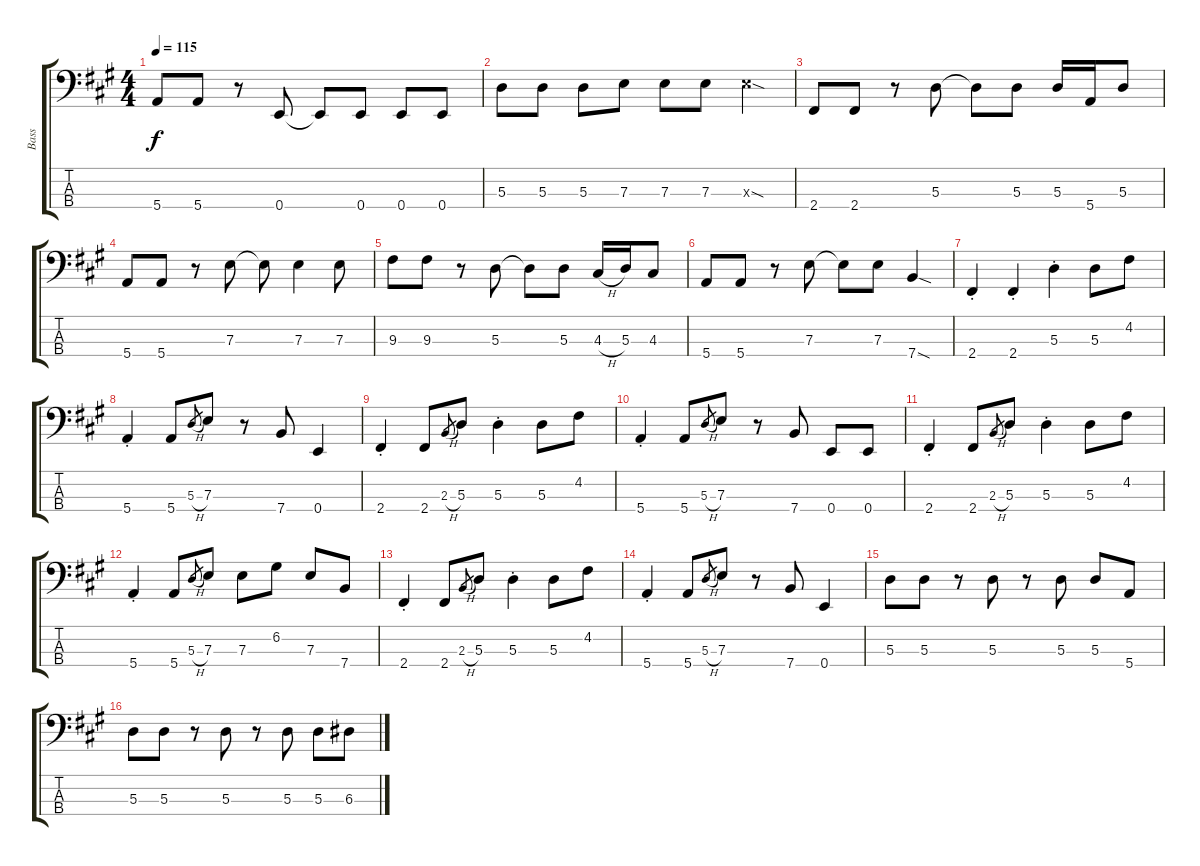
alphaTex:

\track ("Bass" "Bass") {instrument electricbassfinger}
\staff {score tabs}
\tuning (G2 D2 A1 E1) {hide}
\ts (4 4)
\tempo 115
\clef f4
\ks a
5.4.8{dy f} 5.4.8 r.8 0.4.8 0.4{t}.8 0.4.8 0.4.8 0.4.8 |
5.3.8 5.3.8 5.3.8 7.3.8 7.3.8 7.3.8 7.3{sod x}.4 |
2.4.8 2.4.8 r.8 5.3.8 5.3{t}.8 5.3.8 5.3.16 5.4.16 5.3.8 |
5.4.8 5.4.8 r.8 7.3.8 7.3{t}.8 7.3.4 7.3.8 |
9.3.8 9.3.8 r.8 5.3.8 5.3{t}.8 5.3.8 4.3{h}.16 5.3.16 4.3.8 |
5.4.8 5.4.8 r.8 7.3.8 7.3{t}.8 7.3.8 7.4{sod}.4 |
2.4{st}.4 2.4{st}.4 5.3{st}.4 5.3.8 4.2.8 |
5.4{st}.4 5.4.8 5.3{h}.8{gr} 7.3.8 r.8 7.4.8 0.4.4 |
2.4{st}.4 2.4.8 2.3{h}.8{gr} 5.3.8 5.3{st}.4 5.3.8 4.2.8 |
5.4{st}.4 5.4.8 5.3{h}.8{gr} 7.3.8 r.8 7.4.8 0.4.8 0.4.8 |
2.4{st}.4 2.4.8 2.3{h}.8{gr} 5.3.8 5.3{st}.4 5.3.8 4.2.8 |
5.4{st}.4 5.4.8 5.3{h}.8{gr} 7.3.8 7.3.8 6.2.8 7.3.8 7.4.8 |
2.4{st}.4 2.4.8 2.3{h}.8{gr} 5.3.8 5.3{st}.4 5.3.8 4.2.8 |
5.4{st}.4 5.4.8 5.3{h}.8{gr} 7.3.8 r.8 7.4.8 0.4.4 |
5.3.8 5.3.8 r.8 5.3.8 r.8 5.3.8 5.3.8 5.4.8 |
5.3.8 5.3.8 r.8 5.3.8 r.8 5.3.8 5.3.8 6.3.8
